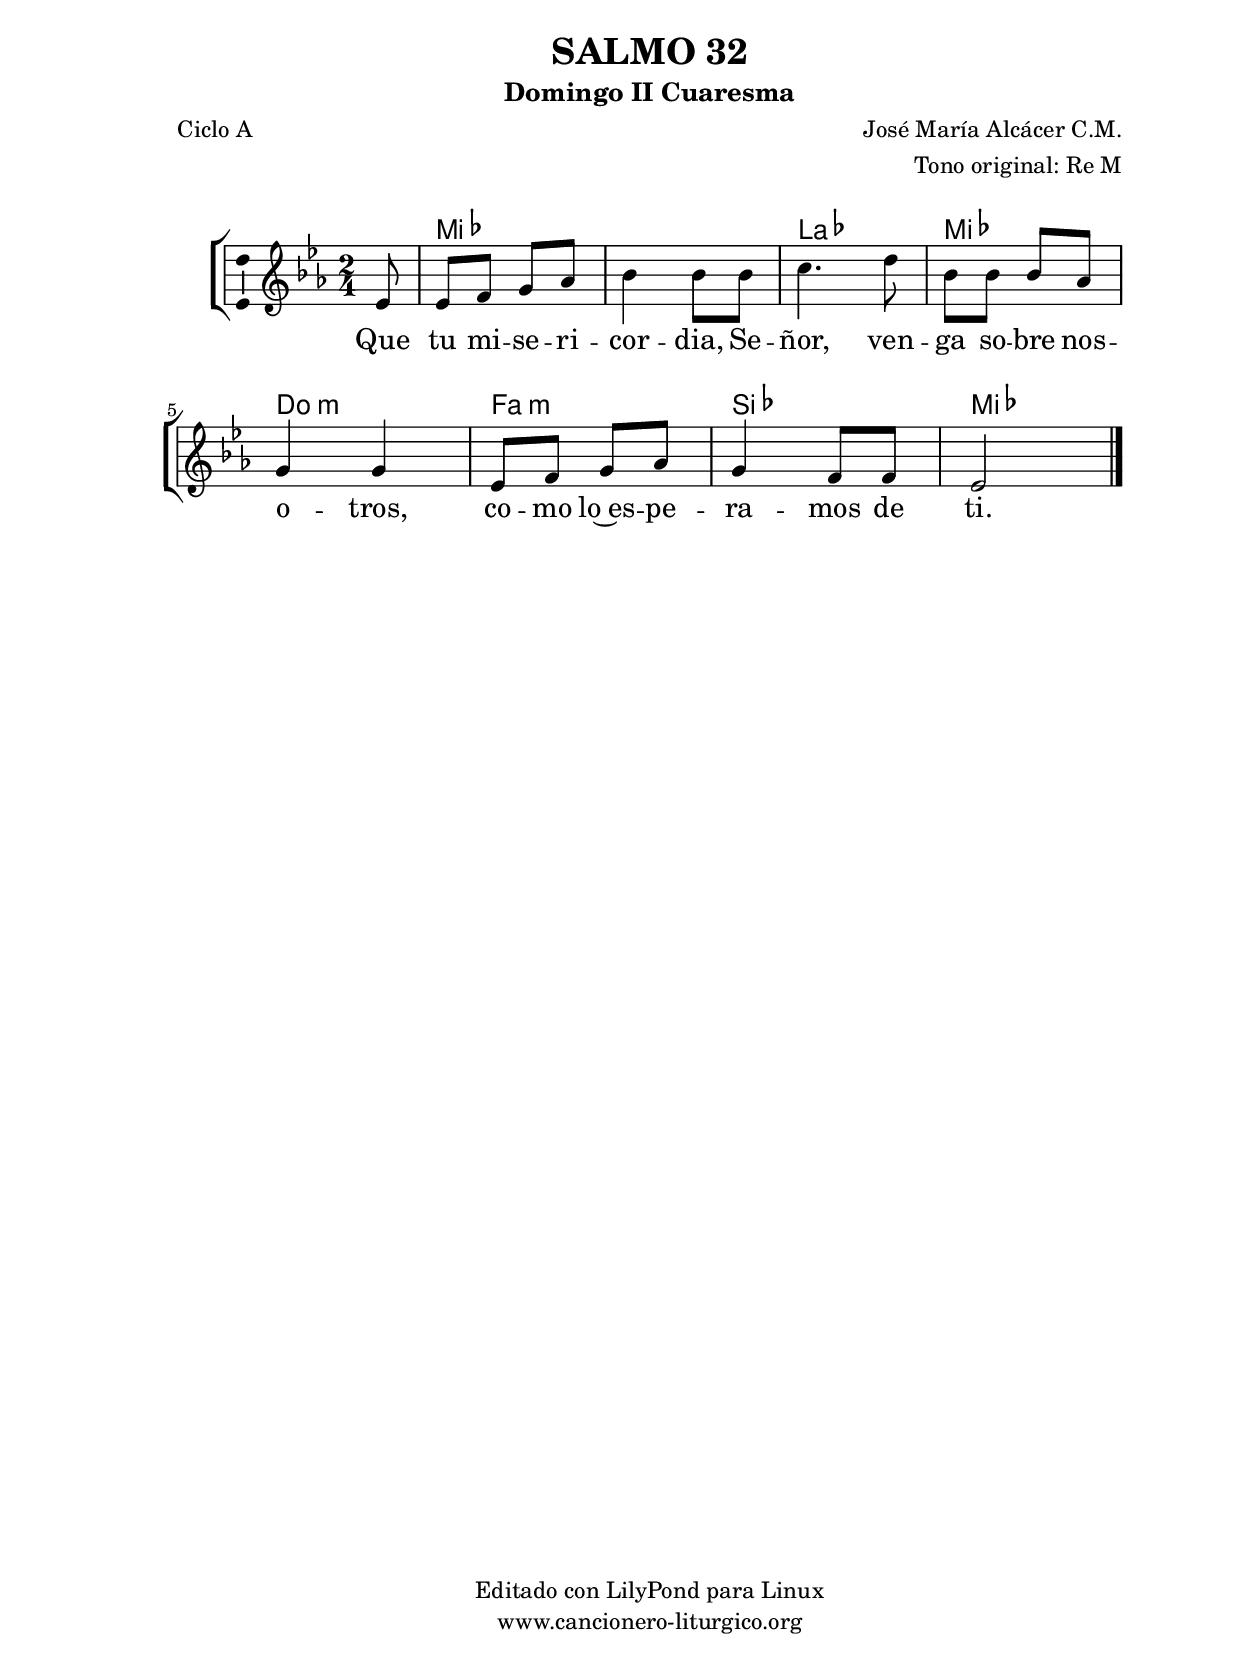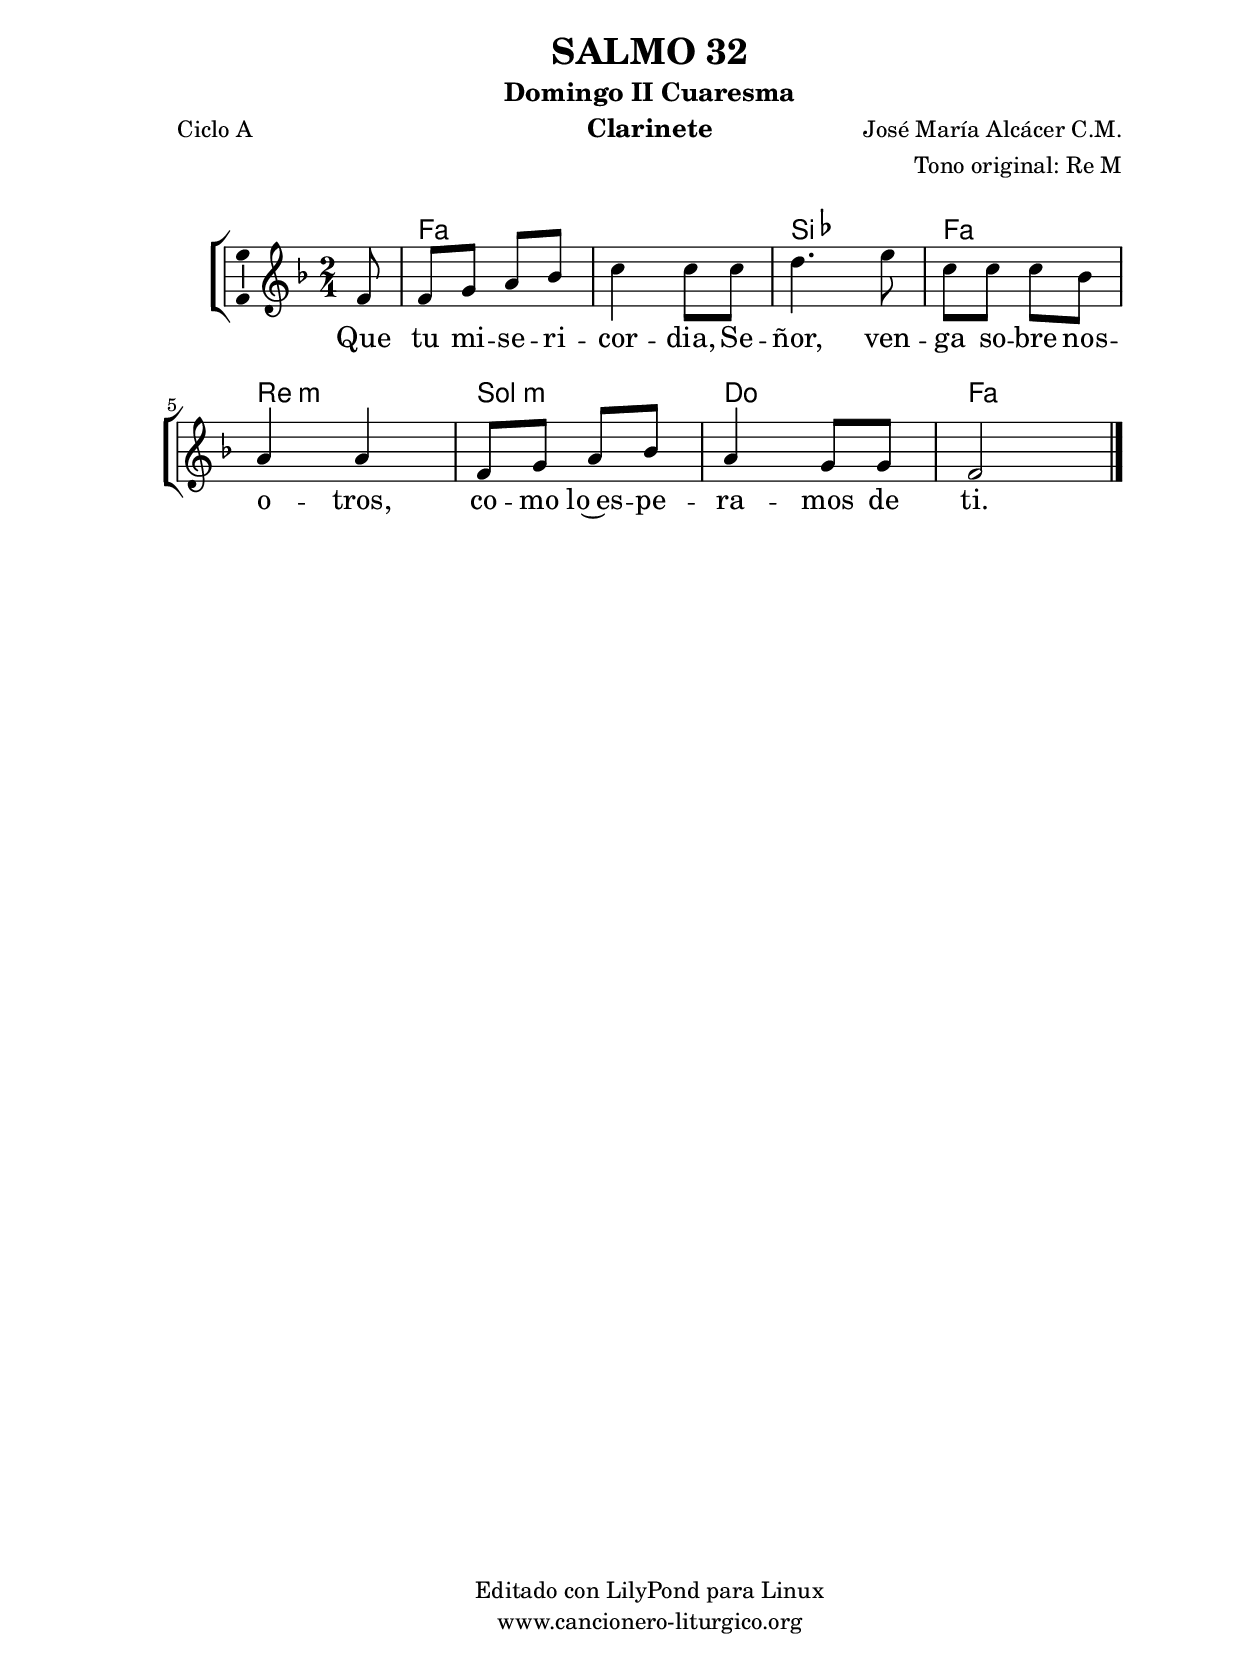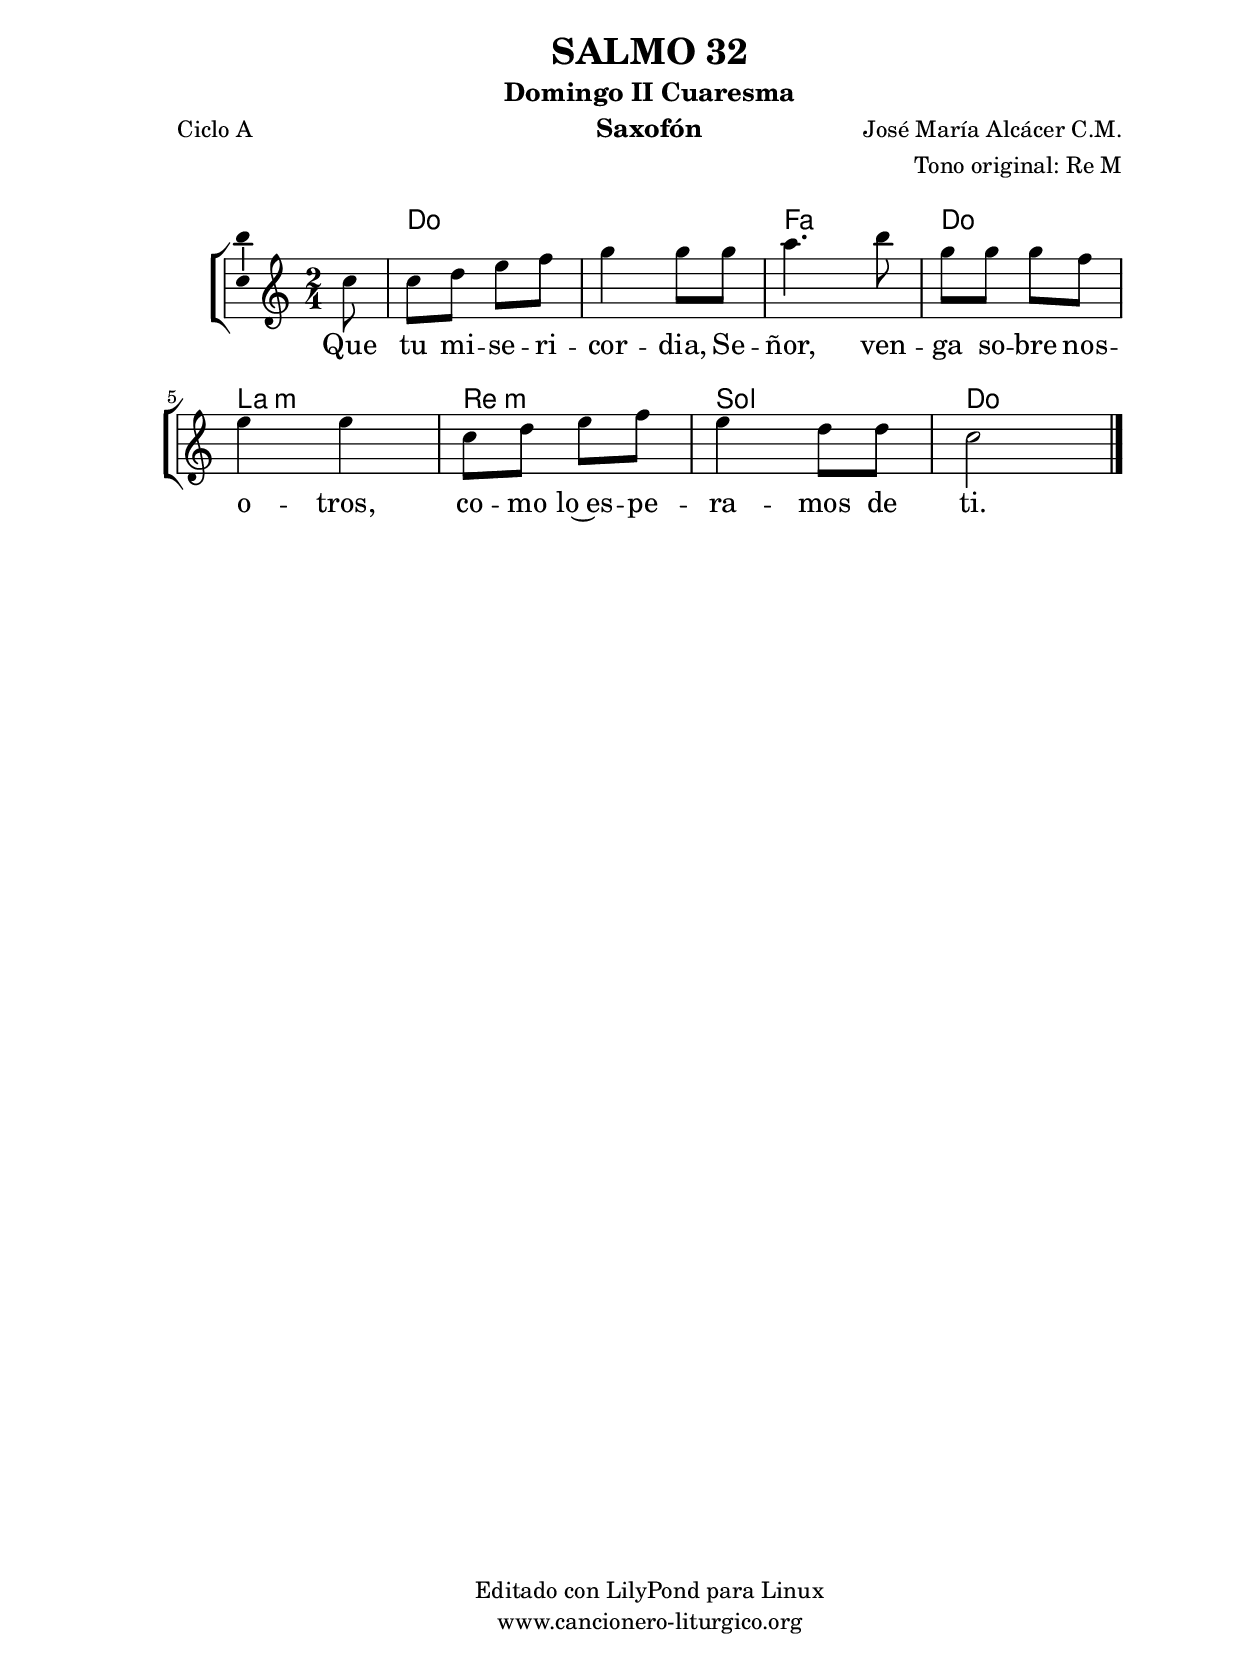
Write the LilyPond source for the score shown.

%
%para convertir .midi en .wav:
%timidity filename.midi -Ow -o finename.wav
%
%
%Para convertir de .wav a .mp3:
%lame -h -m j filename.wav
%
%
%para escuchar el midi:
%timidity nombrefichero.midi
%


%versión de lilypond para la que se ha escrito esta partitura:
\version "2.16.0"

	%Tamaño papel
	#(set-default-paper-size "a4")
	%Tamaño partitura
	#(set-global-staff-size 20)
	%No responde al pulsar sobre una nota
	#(ly:set-option 'point-and-click #f)

%parámetros del encabezamiento:
\header {
	title = "SALMO 32"
	subtitle = "Domingo II Cuaresma"
	composer = "José María Alcácer C.M."
	poet = "Ciclo A"
	meter = ""
	arranger = "Tono original: Re M"
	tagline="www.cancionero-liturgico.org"
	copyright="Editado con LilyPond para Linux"
	tiempo = "Cuaresma"
	usos = "Salmo"
	letra = "Que tu misericordia, Señor, venga sobre nosotros, como lo esperamos de ti."
	}

%parámetros asociados al papel:
\paper  {
	oddHeaderMarkup = \markup {\fill-line { \on-the-fly #not-first-page \fromproperty #'header:title \on-the-fly #not-first-page \fromproperty #'header:composer }}
	evenHeaderMarkup = \markup {\fill-line { \fromproperty #'header:composer \fromproperty #'header:title }}
	#(set-paper-size "a4")
	print-page-number = ##f
	first-page-number = 1
	print-first-page-number = ##f
%	head-separation = 3.0 \cm
	top-margin = 2.0 \cm
	bottom-margin = 0.5\cm
%%%	bottom-margin = -1.0\cm
	left-margin = 3.0 \cm
	line-width = 16.0 \cm 
	indent = 8\mm
	interscoreline = 2.\mm
	between-system-space = 15\mm
%	para que las partituras no llenen la hoja:
	ragged-bottom = ##t
%	idem para la última hoja:
	ragged-last-bottom = ##f
%	para que las partituras llenen el ancho del papel:
	ragged-last = ##f
	after-title-space = 2.5 \cm
%page-count=1
%system-count=1

	%Flexible Vertical Spacing
%	markup-markup-spacing =
%	#'((basic-distance . 15) (minimum-distance . 15) (padding . 3))
	markup-system-spacing =
	#'((basic-distance . 15) (minimum-distance . 15) (padding . 3))
	system-system-spacing =
	#'((basic-distance . 15) (minimum-distance . 15) (padding . 3))
	score-system-spacing =
	#'((basic-distance . 15) (minimum-distance . 15) (padding . 5))
%	top-system-spacing = % header
%	#'((basic-distance . 8) (minimum-distance . 0) (padding . 3))
%	top-markup-spacing =
%	#'((basic-distance . 20) (minimum-distance . 20) (padding . 3))
	last-bottom-spacing = % footer
	#'((basic-distance . 5) (minimum-distance . 5) (padding . 3))
%	score-markup-spacing =
%	#'((basic-distance . 16) (minimum-distance . 13) (padding . 3))

	}


%parámetros que afectan a toda la partitura:
global =  {
	%clave de sol (G):
	\clef G
	%armadura:
	\transpose d ees
	\key d \major
	\tempo 4=76
	\set Score.tempoHideNote = ##t
	}


acordes = {
	\italianChords
	\chordmode {
	\transpose d ees
{

s8
d2 d g d b:m e:m a d

	}
	}
}

melodia = 
	\transpose d ees
{
	\relative c'{
	\time 2/4

\partial8 d8
d8 e fis g
a4 a8 a
b4. cis8
a8 a a g
fis4 fis
d8 e fis g
fis4 e8 e
d2

	\bar "|."
	}
	}


texto = \lyricmode {
Que tu mi -- se -- ri -- cor -- dia, Se -- ñor, ven -- ga so -- bre nos -- o -- tros,
co -- mo lo~es -- pe -- ra -- mos de ti.
	}


acordesStaff = \context ChordNames = acordesStaff <<
	\set chordChanges = ##t
	\acordes
	>>


vozStaff = \context Voice = vozStaff
\with {\consists "Ambitus_engraver"}
<<
%	\set Staff.instrumentName = ""
%	\set Staff.shortInstrumentName = ""
%	\set Staff.midiInstrument = #"clarinet"
%	\set Staff.midiInstrument = #"cello"
%	\set Staff.midiInstrument = #"flute"
	\set Staff.midiInstrument = #"electric guitar (jazz)"
%	\set Staff.midiInstrument = #"english horn"
%	\set Staff.midiInstrument = #"violin"
%	\set Staff.midiInstrument = #"glockenspiel"
	\set Staff.midiMinimumVolume = #0.7
	\set Staff.midiMaximumVolume = #0.9
	\global
	\melodia
	>>


textoStaff = \context Lyrics = textoStaff <<
	\lyricsto vozStaff \texto
	>>

\book {
	\score {
		\context ChoirStaff {
			\override StaffGroup.SystemStartBracket #'collapse-height = #1
			\override Score.SystemStartBar #'collapse-height = #1
			<<
			\acordesStaff
			\vozStaff
			\textoStaff
			>>
			}
		\layout {
	    		\context {
				\Lyrics
				\override LyricText #'font-size = #2
				}
	   		 \context {
				\Score
				%fontSize = #3
				\override StaffSymbol #'staff-space = #(magstep +3)
				%\override Beam #'thickness = #0.55
				%\override SpacingSpanner #'spacing-increment = #1.0
				%\override Slur #'height-limit = #1.5
				}
			}
		}
	\score {
		\unfoldRepeats
		\context ChoirStaff {
			<<
			\acordesStaff
			\vozStaff
			>>
			}
		\midi {
	  		\context {
	  			\Score
				tempoWholesPerMinute = #(ly:make-moment 70 4)
				}
			}
		}
	}

%Partitura para clarinete
#(define output-suffix "C")
\book {
	\header{
		instrument = "Clarinete"
		}
	\score {
		\context ChoirStaff {
			\override StaffGroup.SystemStartBracket #'collapse-height = #1
			\override Score.SystemStartBar #'collapse-height = #1
\transpose c d
			<<
			\acordesStaff
			\vozStaff
			\textoStaff
			>>
			}
		\layout {
	    		\context {
				\Lyrics
				\override LyricText #'font-size = #2
				}
	   		 \context {
				\Score
				%fontSize = #3
				\override StaffSymbol #'staff-space = #(magstep +3)
				%\override Beam #'thickness = #0.55
				%\override SpacingSpanner #'spacing-increment = #1.0
				%\override Slur #'height-limit = #1.5
				}
			}
		}
	}

%Partitura para saxofón
#(define output-suffix "S")
\book {
	\header{
		instrument = "Saxofón"
		}
	\score {
		\context ChoirStaff {
			\override StaffGroup.SystemStartBracket #'collapse-height = #1
			\override Score.SystemStartBar #'collapse-height = #1
\transpose c a
			<<
			\acordesStaff
			\vozStaff
			\textoStaff
			>>
			}
		\layout {
	    		\context {
				\Lyrics
				\override LyricText #'font-size = #2
				}
	   		 \context {
				\Score
				%fontSize = #3
				\override StaffSymbol #'staff-space = #(magstep +3)
				%\override Beam #'thickness = #0.55
				%\override SpacingSpanner #'spacing-increment = #1.0
				%\override Slur #'height-limit = #1.5
				}
			}
		}
	}

